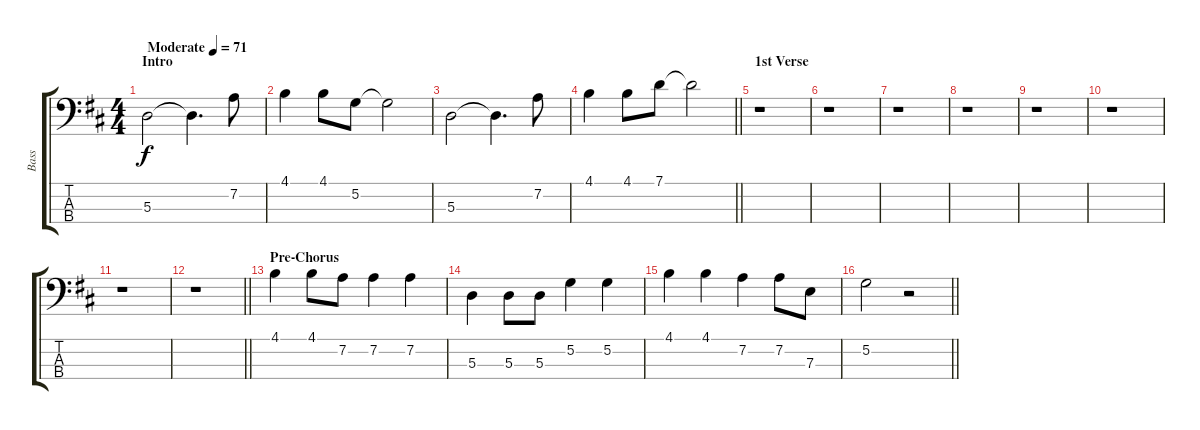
\track ("Bass" "Bass") {instrument electricbassfinger}
\staff {score tabs}
\tuning (G2 D2 A1 E1) {hide}
\ts (4 4)
\section ("" "Intro")
\tempo (71 "Moderate")
\clef f4
\ks bminor
5.3.2{dy f instrument electricbassfinger} 5.3{t}.4{d} 7.2.8 |
4.1.4 4.1.8 5.2.8 5.2{t}.2 |
5.3.2 5.3{t}.4{d} 7.2.8 |
\barLineRight lightlight
4.1.4 4.1.8 7.1.8 7.1{t}.2 |
\section ("" "1st Verse")
r.1 |
r.1 |
r.1 |
r.1 |
r.1 |
r.1 |
r.1 |
\barLineRight lightlight
r.1 |
\section ("" "Pre-Chorus")
4.1.4 4.1.8 7.2.8 7.2.4 7.2.4 |
5.3.4 5.3.8 5.3.8 5.2.4 5.2.4 |
4.1.4 4.1.4 7.2.4 7.2.8 7.3.8 |
\barLineRight lightlight
5.2.2 r.2
